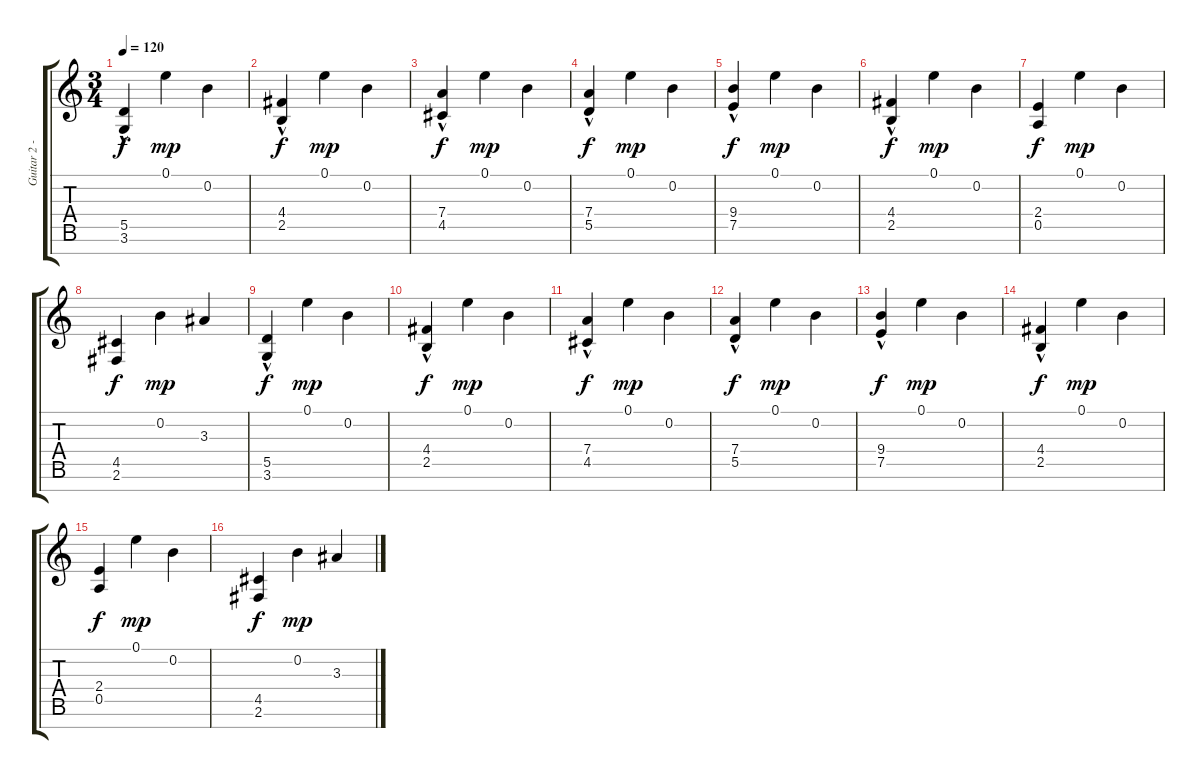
\track ("Guitar 2 - Petrucci" "Guitar 2 -") {instrument distortionguitar}
\staff {score tabs}
\tuning (E4 B3 G3 D3 A2 E2 B1) {hide}
\ts (3 4)
\tempo 120
\clef g2
\ks c
(5.5{hac} 3.6).4{dy f} 0.1.4{dy mp} 0.2.4 |
(4.4 2.5{hac}).4{dy f} 0.1.4{dy mp} 0.2.4 |
(7.4 4.5{hac}).4{dy f} 0.1.4{dy mp} 0.2.4 |
(7.4 5.5{hac}).4{dy f} 0.1.4{dy mp} 0.2.4 |
(9.4 7.5{hac}).4{dy f} 0.1.4{dy mp} 0.2.4 |
(4.4{hac} 2.5{hac}).4{dy f} 0.1.4{dy mp} 0.2.4 |
(2.4 0.5).4{dy f} 0.1.4{dy mp} 0.2.4 |
(4.5 2.6).4{dy f} 0.2.4{dy mp} 3.3.4 |
(5.5{hac} 3.6).4{dy f} 0.1.4{dy mp} 0.2.4 |
(4.4 2.5{hac}).4{dy f} 0.1.4{dy mp} 0.2.4 |
(7.4 4.5{hac}).4{dy f} 0.1.4{dy mp} 0.2.4 |
(7.4 5.5{hac}).4{dy f} 0.1.4{dy mp} 0.2.4 |
(9.4 7.5{hac}).4{dy f} 0.1.4{dy mp} 0.2.4 |
(4.4{hac} 2.5{hac}).4{dy f} 0.1.4{dy mp} 0.2.4 |
(2.4 0.5).4{dy f} 0.1.4{dy mp} 0.2.4 |
(4.5 2.6).4{dy f} 0.2.4{dy mp} 3.3.4
